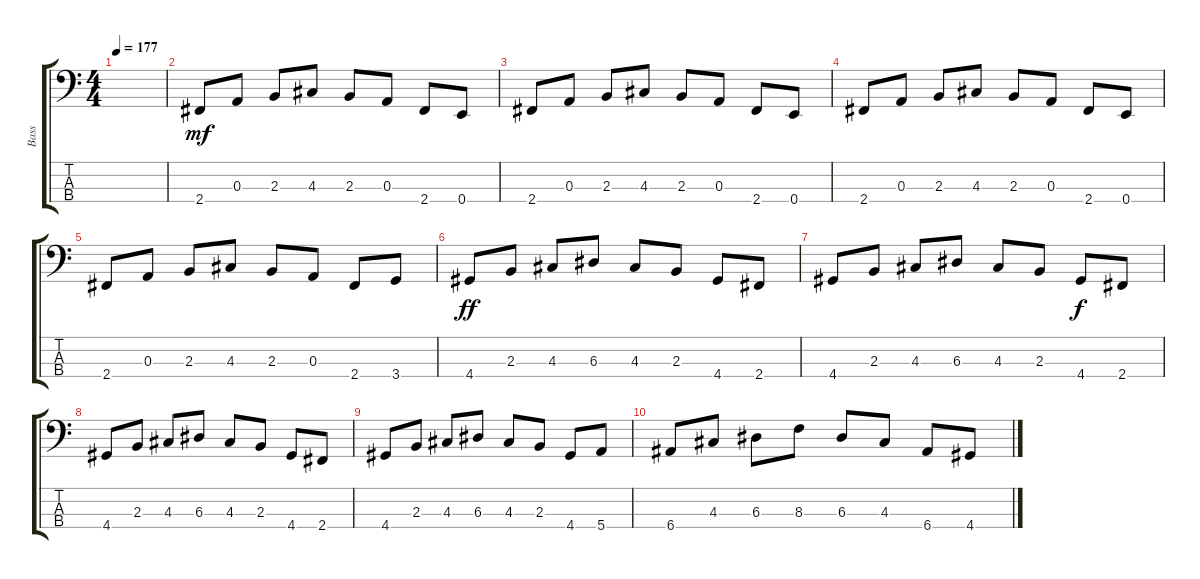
\track ("Bass" "Bass") {instrument electricbasspick}
\staff {score tabs}
\tuning (G2 D2 A1 E1) {hide}
\ts (4 4)
\tempo 177
\clef f4
\ks c
|
2.4.8{dy mf} 0.3.8 2.3.8 4.3.8 2.3.8 0.3.8 2.4.8 0.4.8 |
2.4.8 0.3.8 2.3.8 4.3.8 2.3.8 0.3.8 2.4.8 0.4.8 |
2.4.8 0.3.8 2.3.8 4.3.8 2.3.8 0.3.8 2.4.8 0.4.8 |
2.4.8 0.3.8 2.3.8 4.3.8 2.3.8 0.3.8 2.4.8 3.4.8 |
4.4.8{dy ff} 2.3.8 4.3.8 6.3.8 4.3.8 2.3.8 4.4.8 2.4.8 |
4.4.8 2.3.8 4.3.8 6.3.8 4.3.8 2.3.8 4.4.8{dy f} 2.4.8 |
4.4.8 2.3.8 4.3.8 6.3.8 4.3.8 2.3.8 4.4.8 2.4.8 |
4.4.8 2.3.8 4.3.8 6.3.8 4.3.8 2.3.8 4.4.8 5.4.8 |
6.4.8 4.3.8 6.3.8 8.3.8 6.3.8 4.3.8 6.4.8 4.4.8
